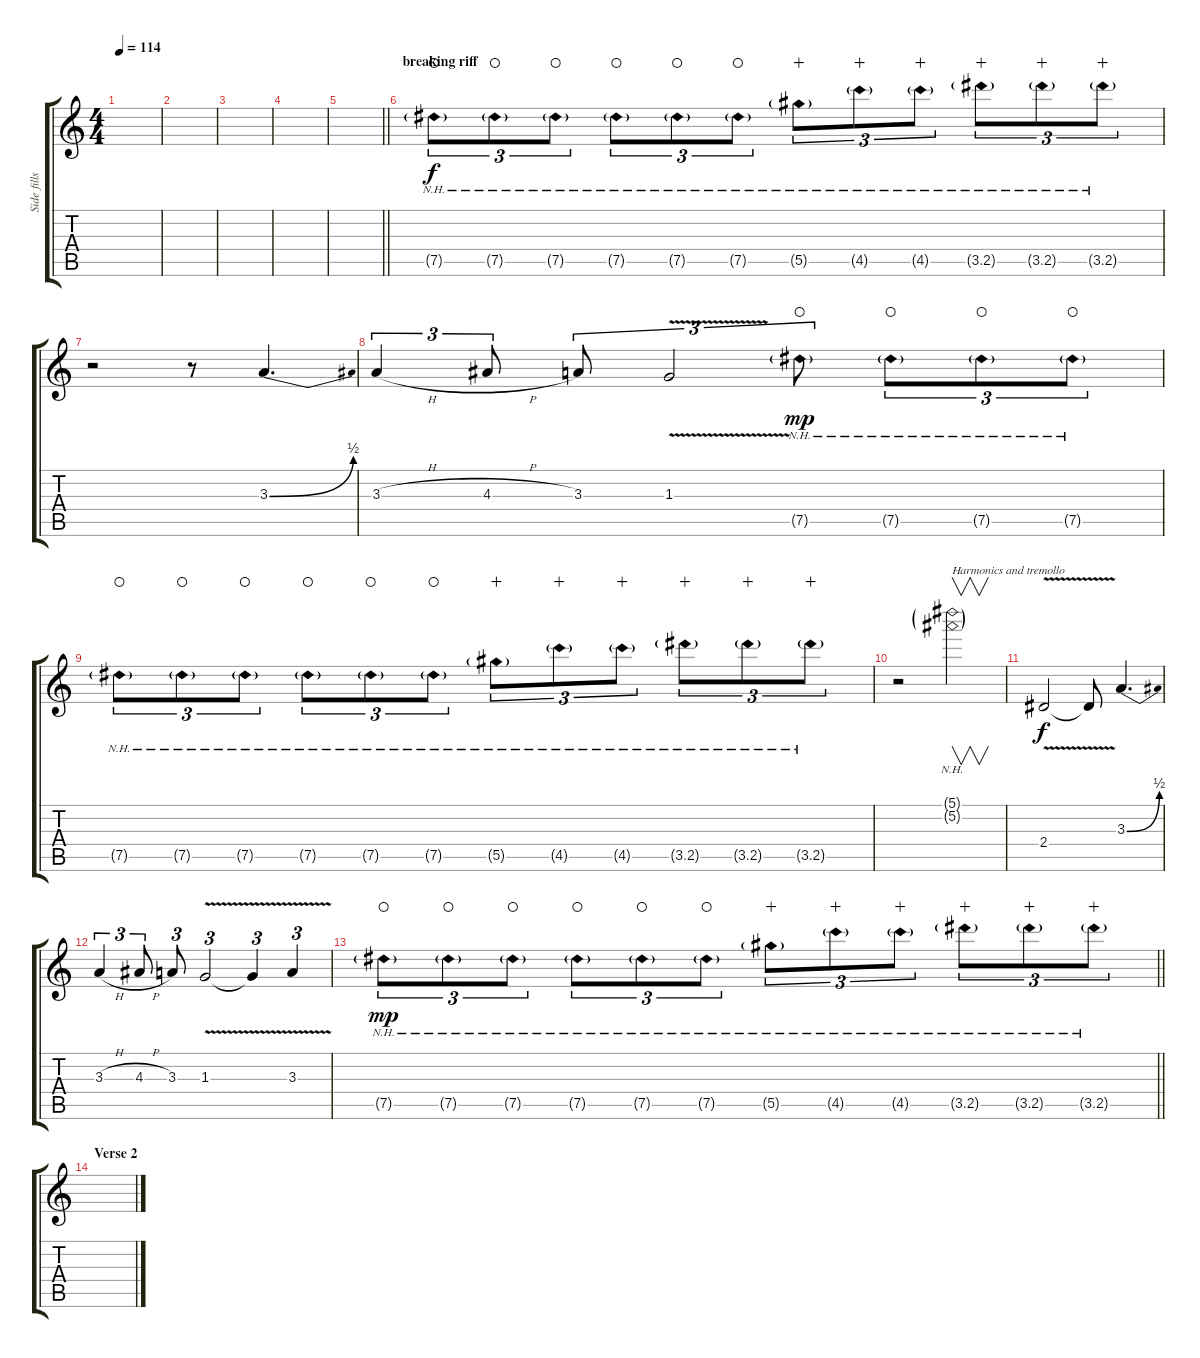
\track ("Side fills" "Side fills") {instrument distortionguitar}
\staff {score tabs}
\tuning (Eb4 Bb3 Gb3 Db3 Ab2 Eb2) {hide}
\ts (4 4)
\tempo 114
\clef g2
\ks c
|
|
|
|
\barLineRight lightlight
|
\section ("" "breaking riff")
7.5{nh g}.8{tu (3 2) waho} 7.5{nh g}.8{tu (3 2) waho} 7.5{nh g}.8{tu (3 2) waho} 7.5{nh g}.8{tu (3 2) waho} 7.5{nh g}.8{tu (3 2) waho} 7.5{nh g}.8{tu (3 2) waho} 5.5{nh g}.8{tu (3 2) wahc} 4.5{nh g}.8{tu (3 2) wahc} 4.5{nh g}.8{tu (3 2) wahc} 3.5{nh g}.8{tu (3 2) wahc} 3.5{nh g}.8{tu (3 2) wahc} 3.5{nh g}.8{tu (3 2) wahc} |
r.2 r.8 3.3{be (bend 0 0 60 2)}.4{d dy f} |
3.3{h}.4{tu (3 2)} 4.3{h}.8{tu (3 2)} 3.3.8{tu (3 2)} 1.3{v}.2{tu (3 2)} 7.5{nh g}.8{tu (3 2) dy mp waho} 7.5{nh g}.8{tu (3 2) waho} 7.5{nh g}.8{tu (3 2) waho} 7.5{nh g}.8{tu (3 2) waho} |
7.5{nh g}.8{tu (3 2) waho} 7.5{nh g}.8{tu (3 2) waho} 7.5{nh g}.8{tu (3 2) waho} 7.5{nh g}.8{tu (3 2) waho} 7.5{nh g}.8{tu (3 2) waho} 7.5{nh g}.8{tu (3 2) waho} 5.5{nh g}.8{tu (3 2) wahc} 4.5{nh g}.8{tu (3 2) wahc} 4.5{nh g}.8{tu (3 2) wahc} 3.5{nh g}.8{tu (3 2) wahc} 3.5{nh g}.8{tu (3 2) wahc} 3.5{nh g}.8{tu (3 2) wahc} |
r.2 (5.1{nh g} 5.2{nh g}).2{v txt "Harmonics and tremollo"} |
2.4{v}.2{dy f} 2.4{t}.8 3.3{be (bend 0 0 60 2)}.4{d} |
3.3{h}.4{tu (3 2)} 4.3{h}.8{tu (3 2)} 3.3.8{tu (3 2)} 1.3{v}.2{tu (3 2)} 1.3{t}.4{tu (3 2)} 3.3{v}.4{tu (3 2)} |
\barLineRight lightlight
7.5{nh g}.8{tu (3 2) dy mp waho} 7.5{nh g}.8{tu (3 2) waho} 7.5{nh g}.8{tu (3 2) waho} 7.5{nh g}.8{tu (3 2) waho} 7.5{nh g}.8{tu (3 2) waho} 7.5{nh g}.8{tu (3 2) waho} 5.5{nh g}.8{tu (3 2) wahc} 4.5{nh g}.8{tu (3 2) wahc} 4.5{nh g}.8{tu (3 2) wahc} 3.5{nh g}.8{tu (3 2) wahc} 3.5{nh g}.8{tu (3 2) wahc} 3.5{nh g}.8{tu (3 2) wahc} |
\section ("" "Verse 2")
